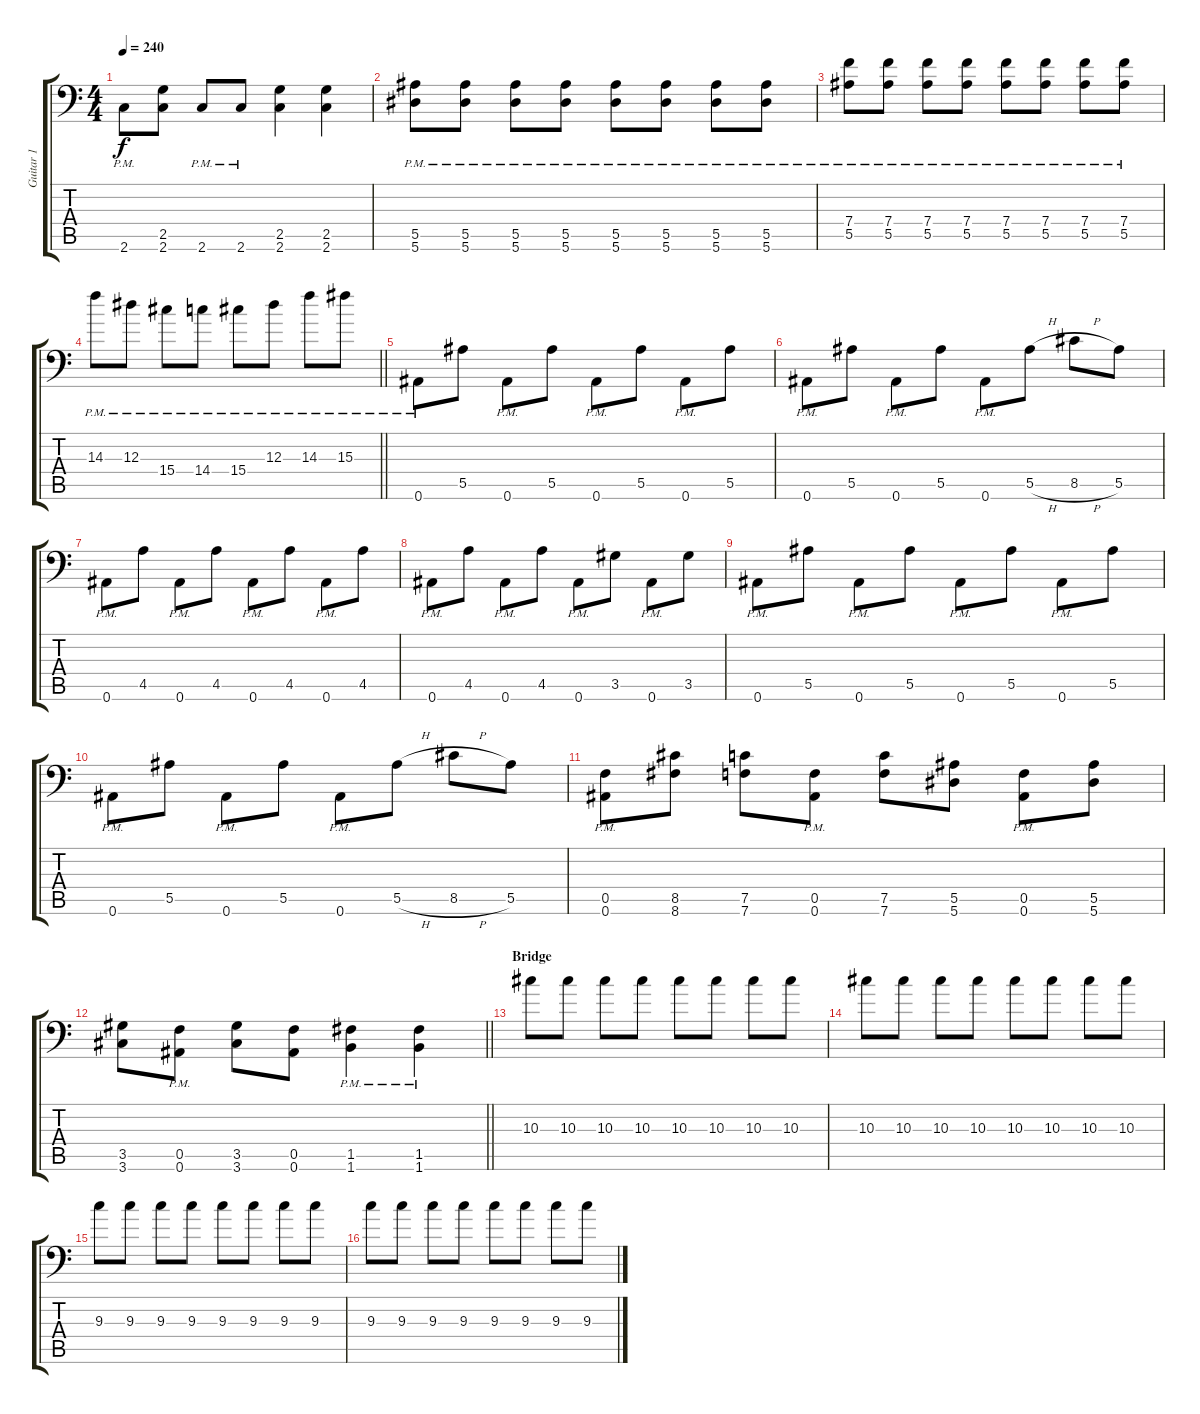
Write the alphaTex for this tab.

\track ("Guitar 1" "Guitar 1") {instrument distortionguitar}
\staff {score tabs}
\tuning (C4 G3 Eb3 Bb2 F2 Bb1) {hide}
\ts (4 4)
\tempo 240
\clef f4
\ks c
2.6{pm}.8{dy f} (2.5 2.6).8 2.6{pm}.8 2.6{pm}.8 (2.5 2.6).4 (2.5 2.6).4 |
(5.5{pm} 5.6{pm}).8 (5.5{pm} 5.6{pm}).8 (5.5{pm} 5.6{pm}).8 (5.5{pm} 5.6{pm}).8 (5.5{pm} 5.6{pm}).8 (5.5{pm} 5.6{pm}).8 (5.5{pm} 5.6{pm}).8 (5.5{pm} 5.6{pm}).8 |
(7.4 5.5{pm}).8 (7.4 5.5{pm}).8 (7.4 5.5{pm}).8 (7.4 5.5{pm}).8 (7.4 5.5{pm}).8 (7.4 5.5{pm}).8 (7.4 5.5{pm}).8 (7.4 5.5{pm}).8 |
\barLineRight lightlight
14.3{pm}.8 12.3{pm}.8 15.4{pm}.8 14.4{pm}.8 15.4{pm}.8 12.3{pm}.8 14.3{pm}.8 15.3{pm}.8 |
\section ("" "")
0.6{pm}.8 5.5.8 0.6{pm}.8 5.5.8 0.6{pm}.8 5.5.8 0.6{pm}.8 5.5.8 |
0.6{pm}.8 5.5.8 0.6{pm}.8 5.5.8 0.6{pm}.8 5.5{h}.8 8.5{h}.8 5.5.8 |
0.6{pm}.8 4.5.8 0.6{pm}.8 4.5.8 0.6{pm}.8 4.5.8 0.6{pm}.8 4.5.8 |
0.6{pm}.8 4.5.8 0.6{pm}.8 4.5.8 0.6{pm}.8 3.5.8 0.6{pm}.8 3.5.8 |
0.6{pm}.8 5.5.8 0.6{pm}.8 5.5.8 0.6{pm}.8 5.5.8 0.6{pm}.8 5.5.8 |
0.6{pm}.8 5.5.8 0.6{pm}.8 5.5.8 0.6{pm}.8 5.5{h}.8 8.5{h}.8 5.5.8 |
(0.5{pm} 0.6{pm}).8 (8.5 8.6).8 (7.5 7.6).8 (0.5{pm} 0.6{pm}).8 (7.5 7.6).8 (5.5 5.6).8 (0.5{pm} 0.6{pm}).8 (5.5 5.6).8 |
\barLineRight lightlight
(3.5 3.6).8 (0.5{pm} 0.6{pm}).8 (3.5 3.6).8 (0.5 0.6).8 (1.5{pm} 1.6{pm}).4 (1.5{pm} 1.6{pm}).4 |
\section ("" "Bridge")
10.3.8 10.3.8 10.3.8 10.3.8 10.3.8 10.3.8 10.3.8 10.3.8 |
10.3.8 10.3.8 10.3.8 10.3.8 10.3.8 10.3.8 10.3.8 10.3.8 |
9.3.8 9.3.8 9.3.8 9.3.8 9.3.8 9.3.8 9.3.8 9.3.8 |
9.3.8 9.3.8 9.3.8 9.3.8 9.3.8 9.3.8 9.3.8 9.3.8
